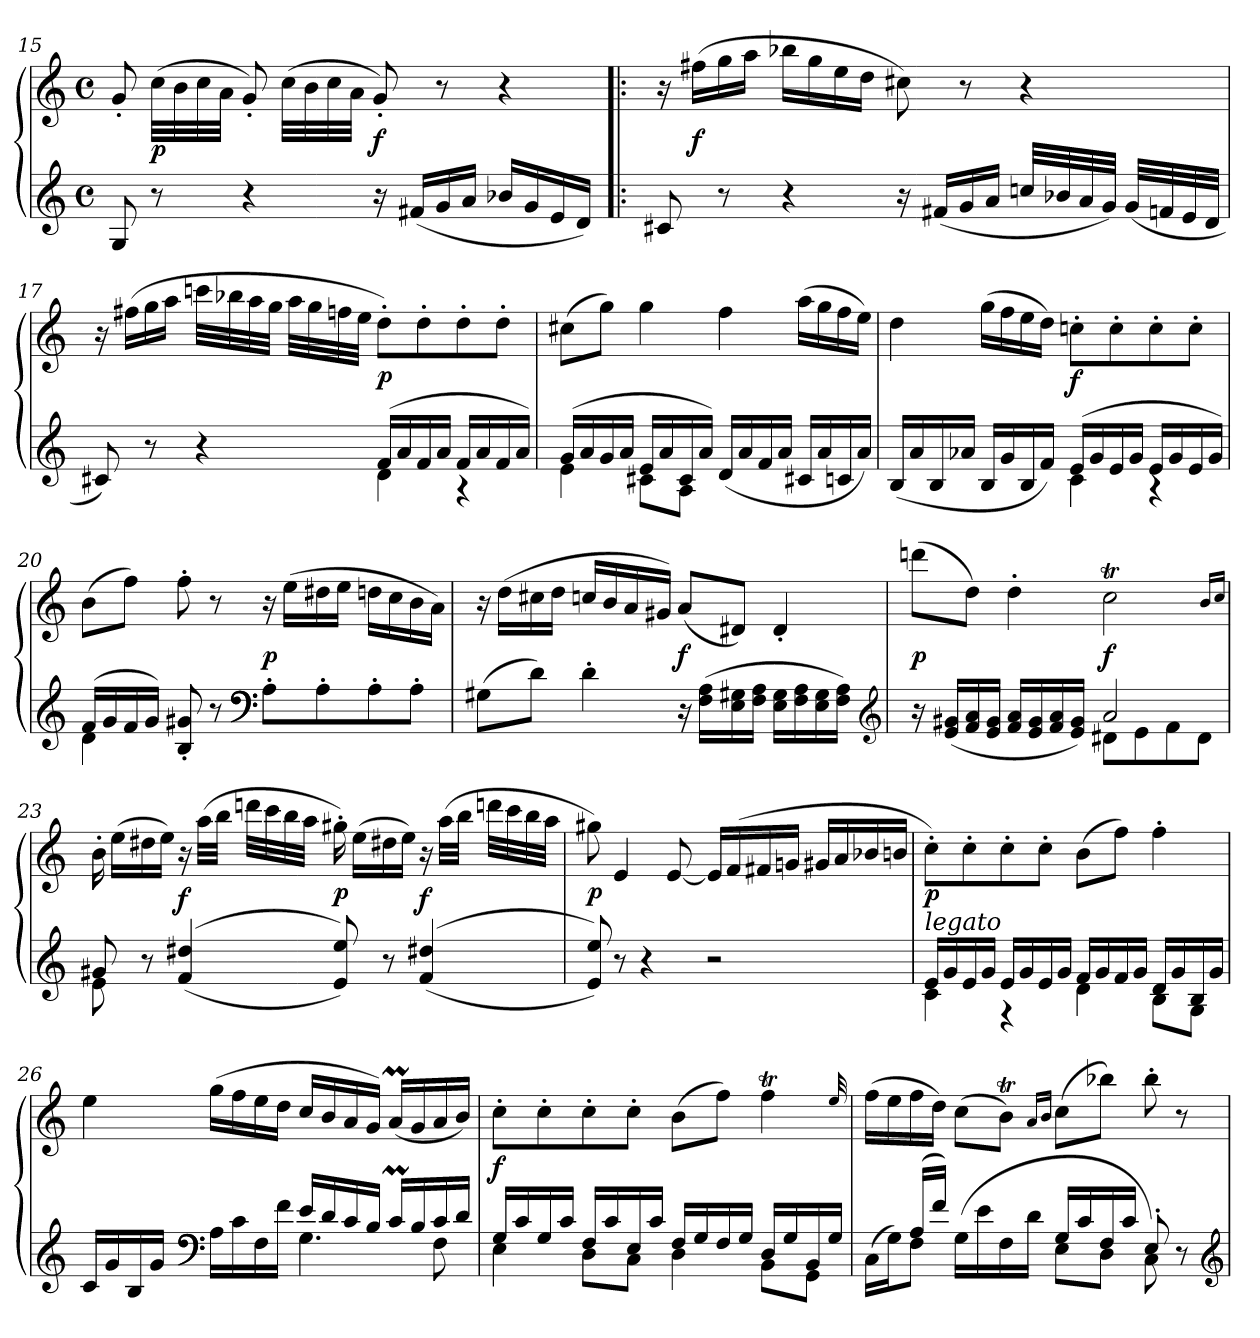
**kern	**kern	**dynam
*part1	*part1	*part1
*staff2	*staff1	*staff1/2
*clefG2	*clefG2	*
*k[]	*k[]	*
*C:	*C:	*
*M4/4	*M4/4	*
*met(c)	*met(c)	*
=15	=15	=15
8G	8g'	.
8r	(32ccLLL	p
.	32b	.
.	32cc	.
.	32aJJJ	.
4r	8g')	.
.	(32ccLLL	.
.	32b	.
.	32cc	.
.	32aJJJ	.
16r	8g')	f
(16f#XLL	.	.
16g	8r	.
16aJJ	.	.
16b-XLL	4r	.
16g	.	.
16e	.	.
16dJJ)	.	.
=16!|:	=16!|:	=16!|:
8c#X	16r	.
.	(16ff#XLL	f
8r	16gg	.
.	16aaJJ	.
4r	16bb-XLL	.
.	16gg	.
.	16ee	.
.	16ddJJ	.
16r	8cc#X)	.
(16f#XLL	.	.
16g	8r	.
16aJJ	.	.
32ccnLLL	4r	.
32b-X	.	.
32a	.	.
32gJJJ)	.	.
(32gLLL	.	.
32fn	.	.
32e	.	.
32dJJJ	.	.
=17	=17	=17
*^	*	*
8c#X)	2ryy	16r	.
.	.	(16ff#XLL	.
8r	.	16gg	.
.	.	16aaJJ	.
4r	.	32cccnLLL	.
.	.	32bb-X	.
.	.	32aa	.
.	.	32ggJJJ	.
.	.	32aaLLL	.
.	.	32gg	.
.	.	32ffn	.
.	.	32eeJJJ	.
(16fLL	4d	8dd'L)	p
16a	.	.	.
16f	.	8dd'	.
16aJJ	.	.	.
16fLL	4rA	8dd'	.
16a	.	.	.
16f	.	8dd'J	.
16aJJ)	.	.	.
=18	=18	=18	=18
(16gLL	4e	(8cc#XL	.
16a	.	.	.
16g	.	8ggJ)	.
16aJJ	.	.	.
16eLL	8c#XL	4gg	.
16a	.	.	.
16c#	8AJ	.	.
16aJJ)	.	.	.
(>16dLL	2ryy	4ff	.
16a	.	.	.
16f	.	.	.
16aJJ	.	.	.
16c#XLL	.	(16aaLL	.
16a	.	16gg	.
16cn	.	16ff	.
16aJJ)	.	16eeJJ)	.
=19	=19	=19	=19
(>16BLL	2ryy	4dd	.
16a	.	.	.
16B	.	.	.
16a-XJJ	.	.	.
16BLL	.	(16ggLL	.
16g	.	16ff	.
16B	.	16ee	.
16fJJ)	.	16ddJJ)	.
(16eLL	4c	8ccn'L	f
16g	.	.	.
16e	.	8cc'	.
16gJJ	.	.	.
16eLL	4rA	8cc'	.
16g	.	.	.
16e	.	8cc'J	.
16gJJ)	.	.	.
=20	=20	=20	=20
(16fLL	4d	(8bL	.
16g	.	.	.
16f	.	8ffJ)	.
16gJJ)	.	.	.
4ryy	8B'/ 8g#X'/	8ff'	.
.	8r	8r	.
*clefF4	*	*	*
2ryy	8A'L	16r	p
.	.	(16eeLL	.
.	8A'	16dd#X	.
.	.	16eeJJ	.
.	8A'	16ddnLL	.
.	.	16cc	.
.	8A'J	16b	.
.	.	16aJJ)	.
*v	*v	*	*
=21	=21	=21
(8G#XL	16r	.
.	(16ddLL	.
8dJ)	16cc#X	.
.	16ddJJ	.
4d'	16ccnLL	.
.	16b	.
.	16a	.
.	16g#XJJ)	.
16r	(8aL	f
(16F 16ALL	.	.
16E 16G#X	8d#XJ)	.
16F 16AJJ	.	.
16E 16G#LL	4d#'	.
16F 16A	.	.
16E 16G#	.	.
16F 16AJJ)	.	.
*clefG2	*	*
=22	=22	=22
*^	*	*
16r	2ryy	(8dddnL	p
(16e 16g#XLL	.	.	.
16f 16a	.	8ddJ)	.
16e 16g#JJ	.	.	.
16f 16aLL	.	4dd'	.
16e 16g#	.	.	.
16f 16a	.	.	.
16e 16g#JJ)	.	.	.
2a	8d#XL	2ccT	f
.	8e	.	.
.	8f	.	.
.	8d#J	.	.
.	.	16qbLL	.
.	.	16qccJJ	.
=23	=23	=23	=23
8g#X	8e	16bTTT'	.
.	.	(16eeLL	.
8r	8ryy	16dd#X	.
.	.	16eeJJ)	.
(<(>4f 4dd#X	2.ryy	16r	f
.	.	(32aaLLL	.
.	.	32bbJJJ	.
.	.	32dddnLLL	.
.	.	32ccc	.
.	.	32bb	.
.	.	32aaJJJ	.
8e 8ee))	.	16gg#X')	p
.	.	(16eeLL	.
8r	.	16dd#X	.
.	.	16eeJJ)	.
(<(>4f 4dd#X	.	16r	f
.	.	(32aaLLL	.
.	.	32bbJJJ	.
.	.	32dddnLLL	.
.	.	32ccc	.
.	.	32bb	.
.	.	32aaJJJ	.
*v	*v	*	*
=24	=24	=24
8e 8ee))	8gg#X)	p
8r	4e	.
4r	.	.
.	[8e	.
2r	16eLL]	.
.	(>16f	.
.	16f#X	.
.	16gnJJ	.
.	16g#XLL	.
.	16a	.
.	16b-X	.
.	16bnJJ	.
=25	=25	=25
*^	*	*
!LO:TX:a:i:t=legato	!	!	!
16eLL	4c	8cc'L)	p
16g	.	.	.
16e	.	8cc'	.
16gJJ	.	.	.
16eLL	4r	8cc'	.
16g	.	.	.
16e	.	8cc'J	.
16gJJ	.	.	.
16fLL	4d	(8bL	.
16g	.	.	.
16f	.	8ffJ)	.
16gJJ	.	.	.
16dLL	8BL	4ff'	.
16g	.	.	.
16B	8GJ	.	.
16gJJ	.	.	.
=26	=26	=26	=26
4ryy	16cLL	4ee	.
.	16g	.	.
.	16B	.	.
.	16gJJ	.	.
*clefF4	*	*	*
4ryy	16ALL	(16ggLL	.
.	16c	16ff	.
.	16F	16ee	.
.	16fJJ	16ddJJ	.
16eLL	4.G	16ccLL	.
16d	.	16b	.
16c	.	16a	.
16BJJ	.	16gJJ)	.
16cMLL	.	(16aMLL	.
16B	.	16g	.
16c	8F	16a	.
16dJJ	.	16bJJ)	.
=27	=27	=27	=27
16GLL	4E	8cc'L	f
16c	.	.	.
16G	.	8cc'	.
16cJJ	.	.	.
16FLL	8DL	8cc'	.
16c	.	.	.
16E	8CJ	8cc'J	.
16cJJ	.	.	.
16FLL	4D	(8bL	.
16G	.	.	.
16F	.	8ffJ)	.
16GJJ	.	.	.
16DLL	8BBL	4ffT	.
16G	.	.	.
16BB	8GGJ	.	.
16GJJ	.	.	.
.	.	32qqee/	.
=28	=28	=28	=28
8ryy	(>16CLL	(16ffTTTLL	.
.	16GJ)	16ee	.
(16ALL	8FJ	16ff	.
16fJJ)	.	16ddJJ)	.
4ryy	(>16GLL	(8ccL	.
.	16e	.	.
.	16F	8btJ)	.
.	16dJJ	.	.
.	.	16qaLL	.
.	.	16qbJJ	.
16GLL	8EL	(8ccTTTL	.
16c	.	.	.
16F	8DJ	8bb-XJ)	.
16cJJ	.	.	.
8E'	8C)	8bb-'	.
8r	8ryy	8r	.
*v	*v	*	*
*clefG2	*	*
=	=	=
*-	*-	*-
